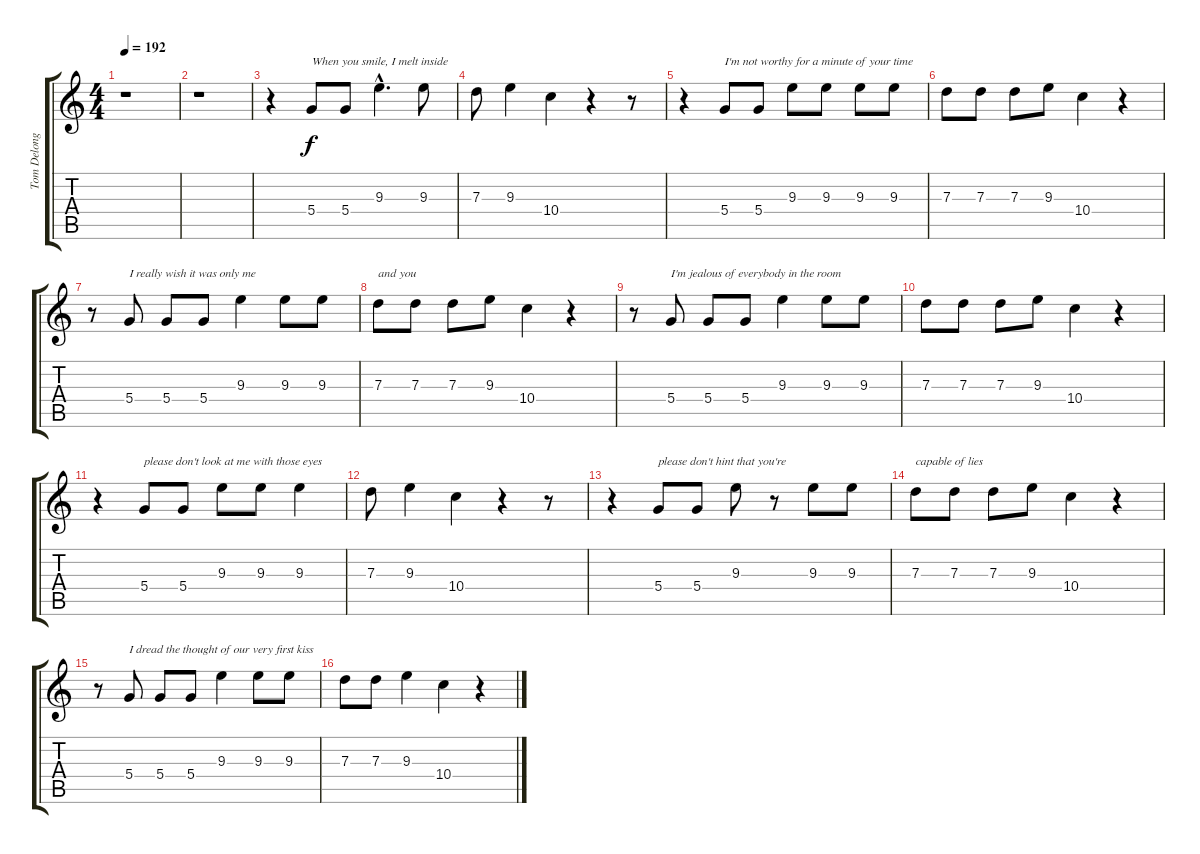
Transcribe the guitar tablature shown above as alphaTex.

\track ("Tom Delonge (Vocals)" "Tom Delong") {instrument overdrivenguitar}
\staff {score tabs}
\tuning (E4 B3 G3 D3 A2 E2) {hide}
\ts (4 4)
\tempo 192
\clef g2
\ks c
r.1{dy f} |
r.1 |
r.4 5.4.8{txt "When you smile, I melt inside"} 5.4.8 9.3{hac}.4{d} 9.3.8 |
7.3.8 9.3.4 10.4.4 r.4 r.8 |
r.4 5.4.8{txt "I'm not worthy for a minute of your time"} 5.4.8 9.3.8 9.3.8 9.3.8 9.3.8 |
7.3.8 7.3.8 7.3.8 9.3.8 10.4.4 r.4 |
r.8 5.4.8{txt "I really wish it was only me "} 5.4.8 5.4.8 9.3.4 9.3.8 9.3.8 |
7.3.8{txt "and you"} 7.3.8 7.3.8 9.3.8 10.4.4 r.4 |
r.8 5.4.8{txt "I'm jealous of everybody in the room"} 5.4.8 5.4.8 9.3.4 9.3.8 9.3.8 |
7.3.8 7.3.8 7.3.8 9.3.8 10.4.4 r.4 |
r.4 5.4.8{txt "please don't look at me with those eyes"} 5.4.8 9.3.8 9.3.8 9.3.4 |
7.3.8 9.3.4 10.4.4 r.4 r.8 |
r.4 5.4.8{txt "please don't hint that you're "} 5.4.8 9.3.8 r.8 9.3.8 9.3.8 |
7.3.8{txt "capable of lies"} 7.3.8 7.3.8 9.3.8 10.4.4 r.4 |
r.8 5.4.8{txt "I dread the thought of our very first kiss"} 5.4.8 5.4.8 9.3.4 9.3.8 9.3.8 |
7.3.8 7.3.8 9.3.4 10.4.4 r.4
